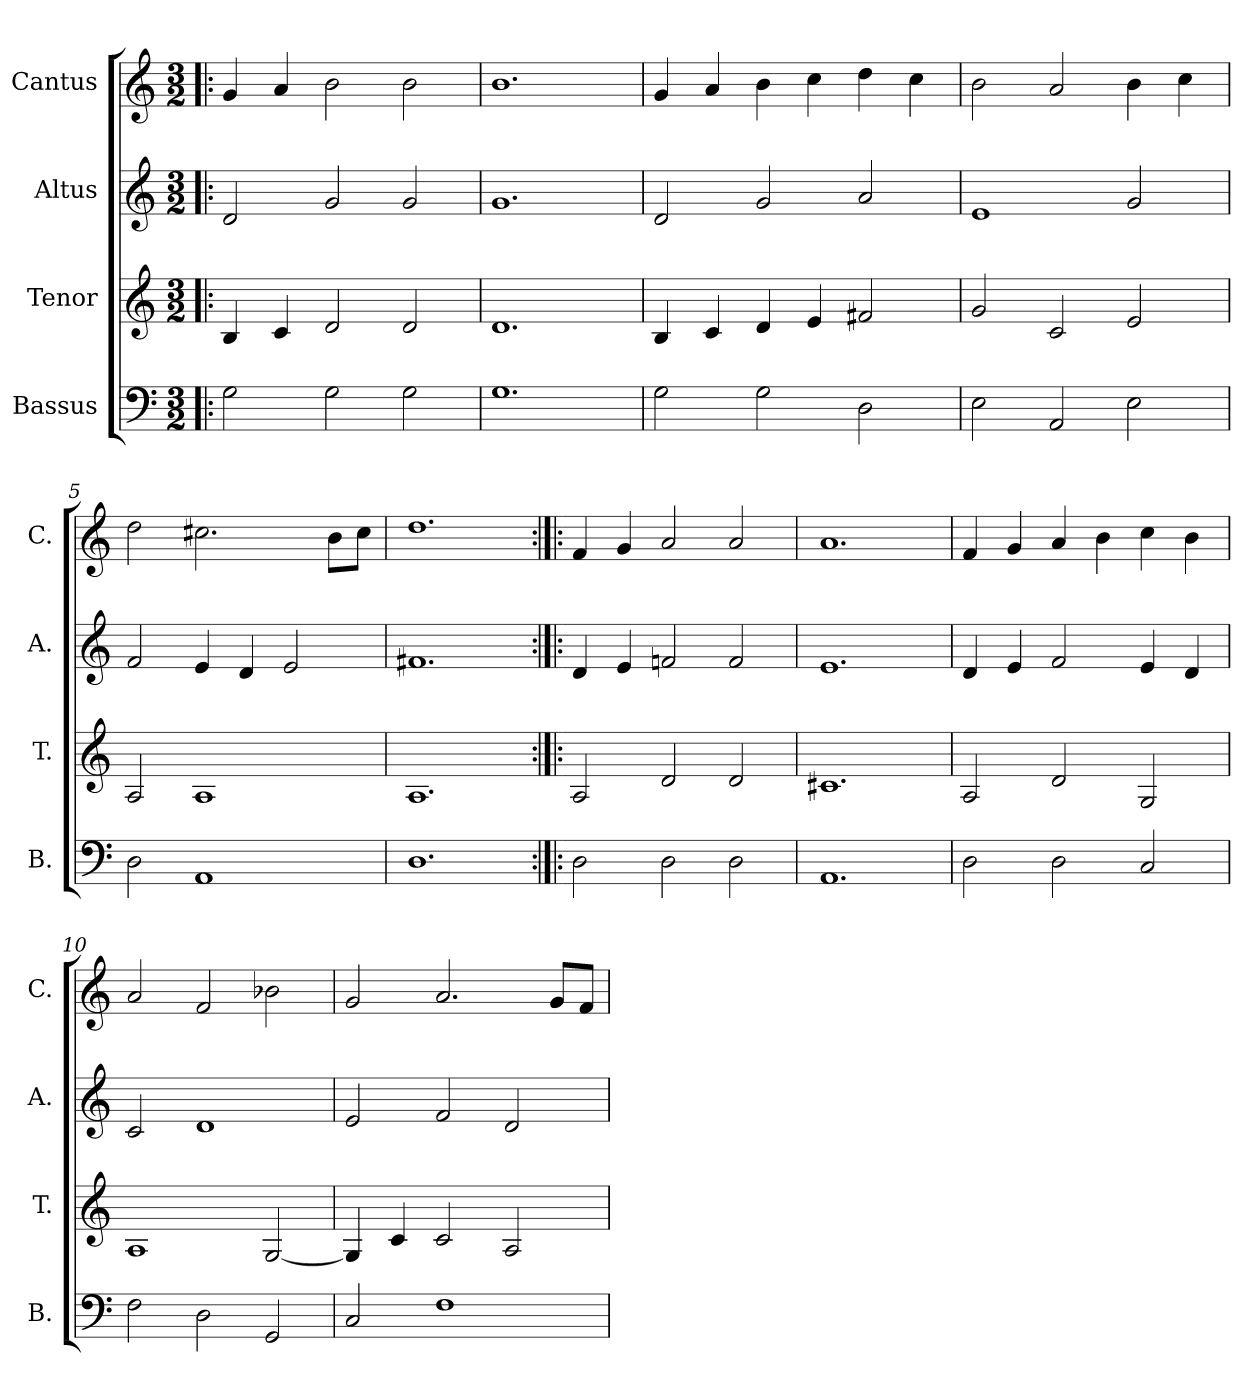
**kern	**kern	**kern	**kern
*part4	*part3	*part2	*part1
*staff4	*staff3	*staff2	*staff1
*I"Bassus	*I"Tenor	*I"Altus	*I"Cantus
*I'B.	*I'T.	*I'A.	*I'C.
*clefF4	*clefG2	*clefG2	*clefG2
*k[]	*k[]	*k[]	*k[]
*C:	*C:	*C:	*C:
*M3/2	*M3/2	*M3/2	*M3/2
=1!|:	=1!|:	=1!|:	=1!|:
2G\	4B/	2d/	4g/
.	4c/	.	4a/
2G\	2d/	2g/	2b\
2G\	2d/	2g/	2b\
=2	=2	=2	=2
1.G\	1.d/	1.g/	1.b\
=3	=3	=3	=3
2G\	4B/	2d/	4g/
.	4c/	.	4a/
2G\	4d/	2g/	4b\
.	4e/	.	4cc\
2D\	2f#X/	2a/	4dd\
.	.	.	4cc\
=4	=4	=4	=4
2E\	2g/	1e/	2b\
2AA/	2c/	.	2a/
2E\	2e/	2g/	4b\
.	.	.	4cc\
=5	=5	=5	=5
2D\	2A/	2f/	2dd\
1AA/	1A/	4e/	2.cc#X\
.	.	4d/	.
.	.	2e/	.
.	.	.	8b\L
.	.	.	8cc#\J
=6	=6	=6	=6
1.D\	1.A/	1.f#X/	1.dd\
=7:|!|:	=7:|!|:	=7:|!|:	=7:|!|:
2D\	2A/	4d/	4f/
.	.	4e/	4g/
2D\	2d/	2fn/	2a/
2D\	2d/	2f/	2a/
=8	=8	=8	=8
1.AA/	1.c#X/	1.e/	1.a/
=9	=9	=9	=9
2D\	2A/	4d/	4f/
.	.	4e/	4g/
2D\	2d/	2f/	4a/
.	.	.	4b\
2C/	2G/	4e/	4cc\
.	.	4d/	4b\
!!LO:LB:g=z
=10	=10	=10	=10
2F\	1A/	2c/	2a/
2D\	.	1d/	2f/
2GG/	[2G/	.	2b-X\
=11	=11	=11	=11
2C/	4G/]	2e/	2g/
.	4c/	.	.
1F\	2c/	2f/	2.a/
.	2A/	2d/	.
.	.	.	8g/L
.	.	.	8f/J
=	=	=	=
*-	*-	*-	*-
